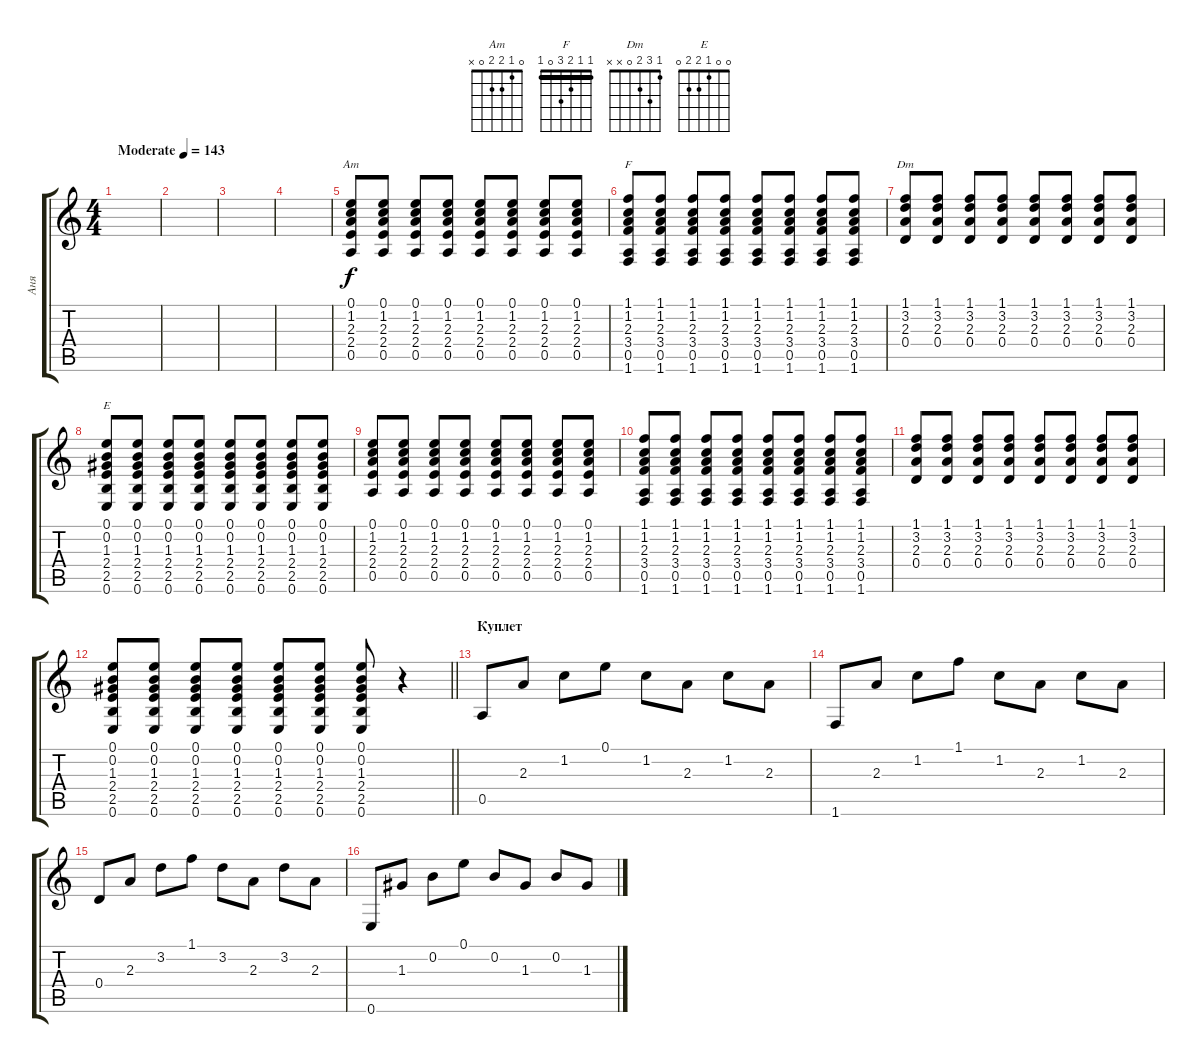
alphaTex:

\track ("Аня" "Аня") {instrument acousticguitarsteel}
\staff {score tabs}
\tuning (E4 B3 G3 D3 A2 E2) {hide}
\chord ("Am" 0 1 2 2 0 x)
\chord ("F" 1 1 2 3 0 1) {barre 1}
\chord ("Dm" 1 3 2 0 x x)
\chord ("E" 0 0 1 2 2 0)
\ts (4 4)
\tempo (143 "Moderate")
\clef g2
\ks c
|
|
|
|
(0.1 1.2 2.3 2.4 0.5).8{ch "Am"} (0.1 1.2 2.3 2.4 0.5).8 (0.1 1.2 2.3 2.4 0.5).8 (0.1 1.2 2.3 2.4 0.5).8 (0.1 1.2 2.3 2.4 0.5).8 (0.1 1.2 2.3 2.4 0.5).8 (0.1 1.2 2.3 2.4 0.5).8 (0.1 1.2 2.3 2.4 0.5).8 |
(1.1 1.2 2.3 3.4 0.5 1.6).8{ch "F"} (1.1 1.2 2.3 3.4 0.5 1.6).8 (1.1 1.2 2.3 3.4 0.5 1.6).8 (1.1 1.2 2.3 3.4 0.5 1.6).8 (1.1 1.2 2.3 3.4 0.5 1.6).8 (1.1 1.2 2.3 3.4 0.5 1.6).8 (1.1 1.2 2.3 3.4 0.5 1.6).8 (1.1 1.2 2.3 3.4 0.5 1.6).8 |
(1.1 3.2 2.3 0.4).8{ch "Dm"} (1.1 3.2 2.3 0.4).8 (1.1 3.2 2.3 0.4).8 (1.1 3.2 2.3 0.4).8 (1.1 3.2 2.3 0.4).8 (1.1 3.2 2.3 0.4).8 (1.1 3.2 2.3 0.4).8 (1.1 3.2 2.3 0.4).8 |
(0.1 0.2 1.3 2.4 2.5 0.6).8{ch "E"} (0.1 0.2 1.3 2.4 2.5 0.6).8 (0.1 0.2 1.3 2.4 2.5 0.6).8 (0.1 0.2 1.3 2.4 2.5 0.6).8 (0.1 0.2 1.3 2.4 2.5 0.6).8 (0.1 0.2 1.3 2.4 2.5 0.6).8 (0.1 0.2 1.3 2.4 2.5 0.6).8 (0.1 0.2 1.3 2.4 2.5 0.6).8 |
(0.1 1.2 2.3 2.4 0.5).8 (0.1 1.2 2.3 2.4 0.5).8 (0.1 1.2 2.3 2.4 0.5).8 (0.1 1.2 2.3 2.4 0.5).8 (0.1 1.2 2.3 2.4 0.5).8 (0.1 1.2 2.3 2.4 0.5).8 (0.1 1.2 2.3 2.4 0.5).8 (0.1 1.2 2.3 2.4 0.5).8 |
(1.1 1.2 2.3 3.4 0.5 1.6).8 (1.1 1.2 2.3 3.4 0.5 1.6).8 (1.1 1.2 2.3 3.4 0.5 1.6).8 (1.1 1.2 2.3 3.4 0.5 1.6).8 (1.1 1.2 2.3 3.4 0.5 1.6).8 (1.1 1.2 2.3 3.4 0.5 1.6).8 (1.1 1.2 2.3 3.4 0.5 1.6).8 (1.1 1.2 2.3 3.4 0.5 1.6).8 |
(1.1 3.2 2.3 0.4).8 (1.1 3.2 2.3 0.4).8 (1.1 3.2 2.3 0.4).8 (1.1 3.2 2.3 0.4).8 (1.1 3.2 2.3 0.4).8 (1.1 3.2 2.3 0.4).8 (1.1 3.2 2.3 0.4).8 (1.1 3.2 2.3 0.4).8 |
\barLineRight lightlight
(0.1 0.2 1.3 2.4 2.5 0.6).8 (0.1 0.2 1.3 2.4 2.5 0.6).8 (0.1 0.2 1.3 2.4 2.5 0.6).8 (0.1 0.2 1.3 2.4 2.5 0.6).8 (0.1 0.2 1.3 2.4 2.5 0.6).8 (0.1 0.2 1.3 2.4 2.5 0.6).8 (0.1 0.2 1.3 2.4 2.5 0.6).8 r.4 |
\section ("" "Куплет")
0.5.8 2.3.8 1.2.8 0.1.8 1.2.8 2.3.8 1.2.8 2.3.8 |
1.6.8 2.3.8 1.2.8 1.1.8 1.2.8 2.3.8 1.2.8 2.3.8 |
0.4.8 2.3.8 3.2.8 1.1.8 3.2.8 2.3.8 3.2.8 2.3.8 |
0.6.8 1.3.8 0.2.8 0.1.8 0.2.8 1.3.8 0.2.8 1.3.8
